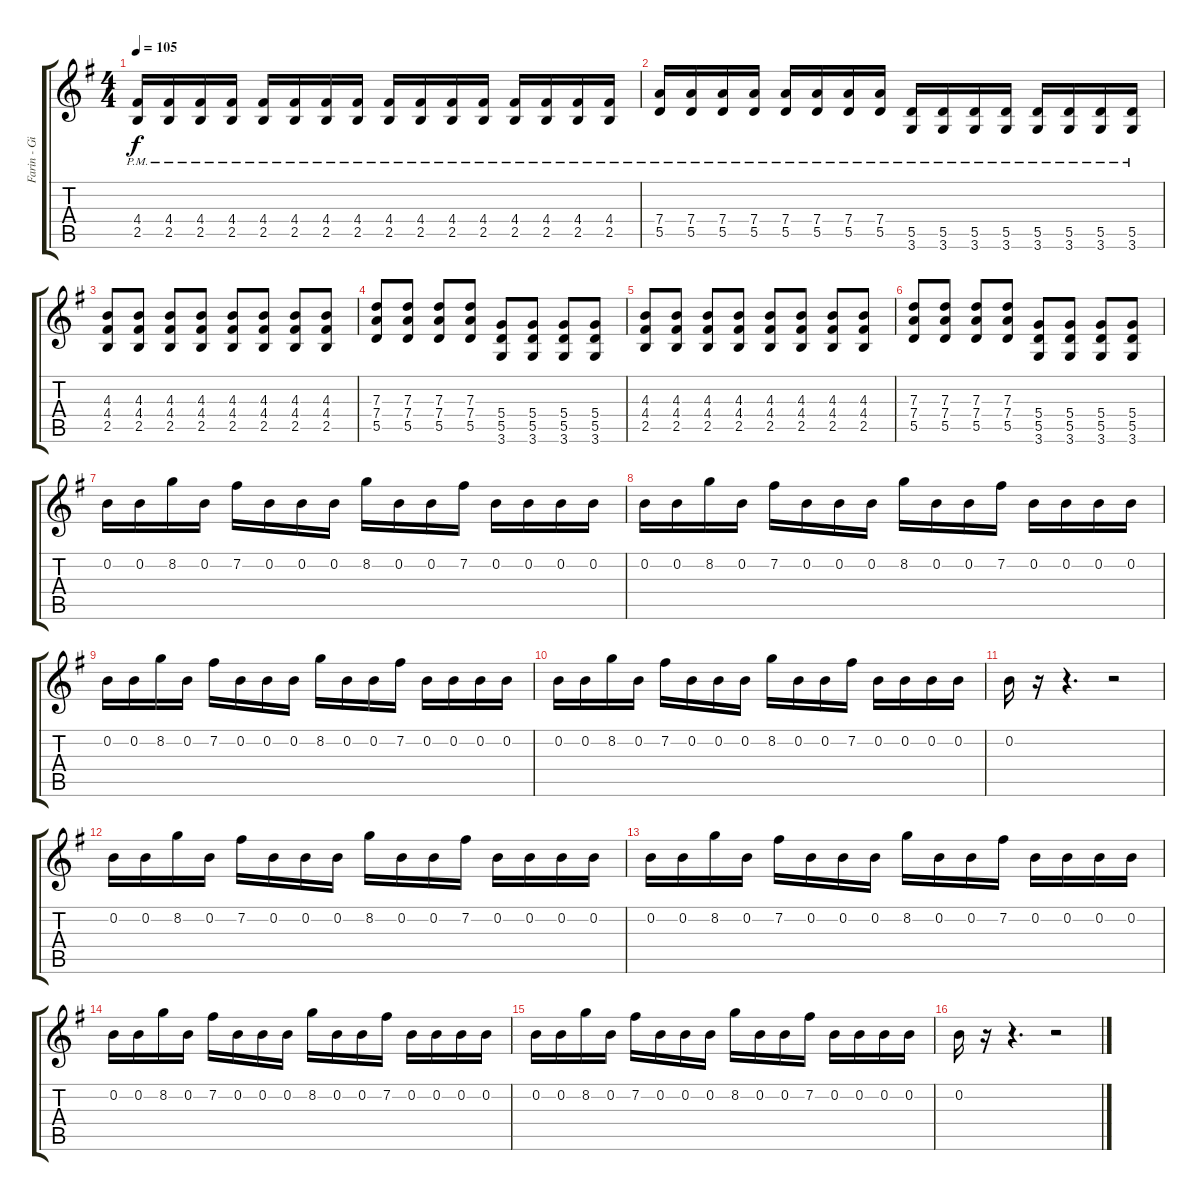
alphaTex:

\track ("Farin - Gitarre 1" "Farin - Gi") {instrument overdrivenguitar}
\staff {score tabs}
\tuning (E4 B3 G3 D3 A2 E2) {hide}
\ts (4 4)
\tempo 105
\clef g2
\ks g
(4.4{pm} 2.5{pm}).16{dy f} (4.4{pm} 2.5{pm}).16 (4.4{pm} 2.5{pm}).16 (4.4{pm} 2.5{pm}).16 (4.4{pm} 2.5{pm}).16 (4.4{pm} 2.5{pm}).16 (4.4{pm} 2.5{pm}).16 (4.4{pm} 2.5{pm}).16 (4.4{pm} 2.5{pm}).16 (4.4{pm} 2.5{pm}).16 (4.4{pm} 2.5{pm}).16 (4.4{pm} 2.5{pm}).16 (4.4{pm} 2.5{pm}).16 (4.4{pm} 2.5{pm}).16 (4.4{pm} 2.5{pm}).16 (4.4{pm} 2.5{pm}).16 |
(7.4{pm} 5.5{pm}).16 (7.4{pm} 5.5{pm}).16 (7.4{pm} 5.5{pm}).16 (7.4{pm} 5.5{pm}).16 (7.4{pm} 5.5{pm}).16 (7.4{pm} 5.5{pm}).16 (7.4{pm} 5.5{pm}).16 (7.4{pm} 5.5{pm}).16 (5.5{pm} 3.6{pm}).16 (5.5{pm} 3.6{pm}).16 (5.5{pm} 3.6{pm}).16 (5.5{pm} 3.6{pm}).16 (5.5{pm} 3.6{pm}).16 (5.5{pm} 3.6{pm}).16 (5.5{pm} 3.6{pm}).16 (5.5{pm} 3.6{pm}).16 |
(4.3 4.4 2.5).8 (4.3 4.4 2.5).8 (4.3 4.4 2.5).8 (4.3 4.4 2.5).8 (4.3 4.4 2.5).8 (4.3 4.4 2.5).8 (4.3 4.4 2.5).8 (4.3 4.4 2.5).8 |
(7.3 7.4 5.5).8 (7.3 7.4 5.5).8 (7.3 7.4 5.5).8 (7.3 7.4 5.5).8 (5.4 5.5 3.6).8 (5.4 5.5 3.6).8 (5.4 5.5 3.6).8 (5.4 5.5 3.6).8 |
(4.3 4.4 2.5).8 (4.3 4.4 2.5).8 (4.3 4.4 2.5).8 (4.3 4.4 2.5).8 (4.3 4.4 2.5).8 (4.3 4.4 2.5).8 (4.3 4.4 2.5).8 (4.3 4.4 2.5).8 |
(7.3 7.4 5.5).8 (7.3 7.4 5.5).8 (7.3 7.4 5.5).8 (7.3 7.4 5.5).8 (5.4 5.5 3.6).8 (5.4 5.5 3.6).8 (5.4 5.5 3.6).8 (5.4 5.5 3.6).8 |
0.2.16 0.2.16 8.2.16 0.2.16 7.2.16 0.2.16 0.2.16 0.2.16 8.2.16 0.2.16 0.2.16 7.2.16 0.2.16 0.2.16 0.2.16 0.2.16 |
0.2.16 0.2.16 8.2.16 0.2.16 7.2.16 0.2.16 0.2.16 0.2.16 8.2.16 0.2.16 0.2.16 7.2.16 0.2.16 0.2.16 0.2.16 0.2.16 |
0.2.16 0.2.16 8.2.16 0.2.16 7.2.16 0.2.16 0.2.16 0.2.16 8.2.16 0.2.16 0.2.16 7.2.16 0.2.16 0.2.16 0.2.16 0.2.16 |
0.2.16 0.2.16 8.2.16 0.2.16 7.2.16 0.2.16 0.2.16 0.2.16 8.2.16 0.2.16 0.2.16 7.2.16 0.2.16 0.2.16 0.2.16 0.2.16 |
0.2.16 r.16 r.4{d} r.2 |
0.2.16 0.2.16 8.2.16 0.2.16 7.2.16 0.2.16 0.2.16 0.2.16 8.2.16 0.2.16 0.2.16 7.2.16 0.2.16 0.2.16 0.2.16 0.2.16 |
0.2.16 0.2.16 8.2.16 0.2.16 7.2.16 0.2.16 0.2.16 0.2.16 8.2.16 0.2.16 0.2.16 7.2.16 0.2.16 0.2.16 0.2.16 0.2.16 |
0.2.16 0.2.16 8.2.16 0.2.16 7.2.16 0.2.16 0.2.16 0.2.16 8.2.16 0.2.16 0.2.16 7.2.16 0.2.16 0.2.16 0.2.16 0.2.16 |
0.2.16 0.2.16 8.2.16 0.2.16 7.2.16 0.2.16 0.2.16 0.2.16 8.2.16 0.2.16 0.2.16 7.2.16 0.2.16 0.2.16 0.2.16 0.2.16 |
0.2.16 r.16 r.4{d} r.2
